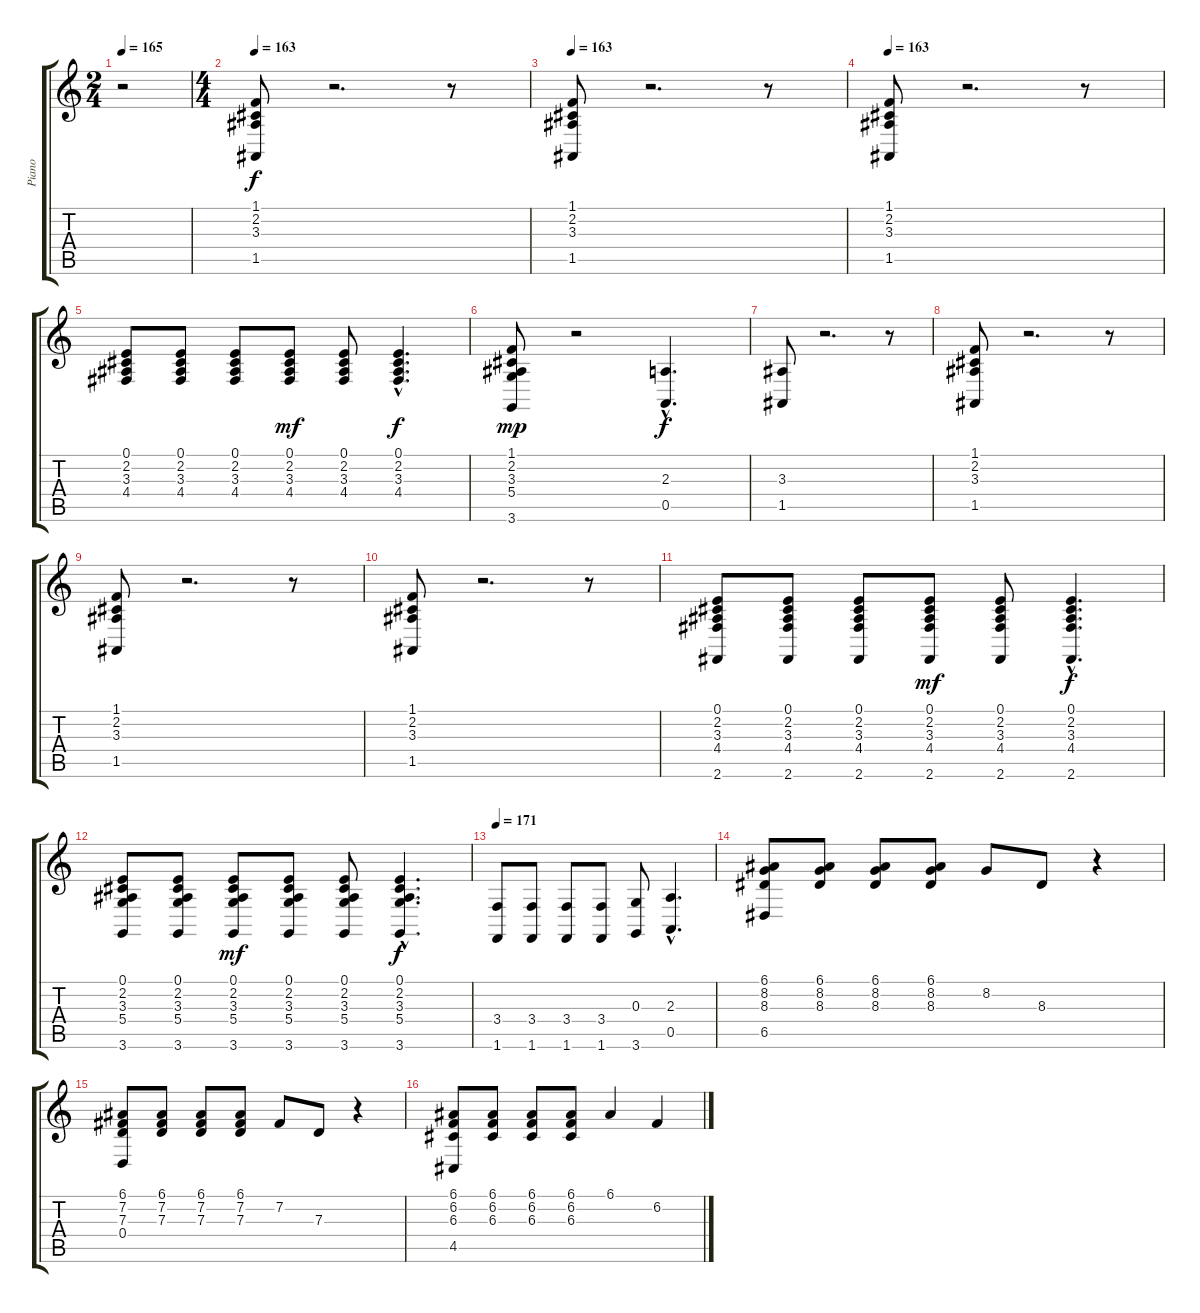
\track ("Piano" "Piano") {instrument acousticgrandpiano}
\staff {score tabs}
\tuning (E4 B3 G3 D3 A2 E2) {hide}
\ts (2 4)
\tempo 165
\clef g2
\ks c
r.2{dy f} |
\ts (4 4)
\tempo 163
(1.1 2.2 3.3 1.5).8 r.2{d} r.8 |
\tempo 163
(1.1 2.2 3.3 1.5).8 r.2{d} r.8 |
\tempo 163
(1.1 2.2 3.3 1.5).8 r.2{d} r.8 |
(0.1 2.2 3.3 4.4).8 (0.1 2.2 3.3 4.4).8 (0.1 2.2 3.3 4.4).8 (0.1 2.2 3.3 4.4).8{dy mf} (0.1 2.2 3.3 4.4).8 (0.1{hac} 2.2{hac} 3.3{hac} 4.4{hac}).4{d dy f} |
(1.1 2.2 3.3 5.4 3.6).8{dy mp} r.2 (2.3{hac} 0.5{hac}).4{d dy f} |
(3.3 1.5).8 r.2{d} r.8 |
(1.1 2.2 3.3 1.5).8 r.2{d} r.8 |
(1.1 2.2 3.3 1.5).8 r.2{d} r.8 |
(1.1 2.2 3.3 1.5).8 r.2{d} r.8 |
(0.1 2.2 3.3 4.4 2.6).8 (0.1 2.2 3.3 4.4 2.6).8 (0.1 2.2 3.3 4.4 2.6).8 (0.1 2.2 3.3 4.4 2.6).8{dy mf} (0.1 2.2 3.3 4.4 2.6).8 (0.1{hac} 2.2{hac} 3.3{hac} 4.4{hac} 2.6{hac}).4{d dy f} |
(0.1 2.2 3.3 5.4 3.6).8 (0.1 2.2 3.3 5.4 3.6).8 (0.1 2.2 3.3 5.4 3.6).8{dy mf} (0.1 2.2 3.3 5.4 3.6).8 (0.1 2.2 3.3 5.4 3.6).8 (0.1{hac} 2.2{hac} 3.3{hac} 5.4{hac} 3.6{hac}).4{d dy f} |
\tempo 171
(3.4 1.6).8 (3.4 1.6).8 (3.4 1.6).8 (3.4 1.6).8 (0.3 3.6).8 (2.3{hac} 0.5{hac}).4{d} |
(6.1 8.2 8.3 6.5).8 (6.1 8.2 8.3).8 (6.1 8.2 8.3).8 (6.1 8.2 8.3).8 8.2.8 8.3.8 r.4 |
(6.1 7.2 7.3 0.4).8 (6.1 7.2 7.3).8 (6.1 7.2 7.3).8 (6.1 7.2 7.3).8 7.2.8 7.3.8 r.4 |
(6.1 6.2 6.3 4.5).8 (6.1 6.2 6.3).8 (6.1 6.2 6.3).8 (6.1 6.2 6.3).8 6.1.4 6.2.4
